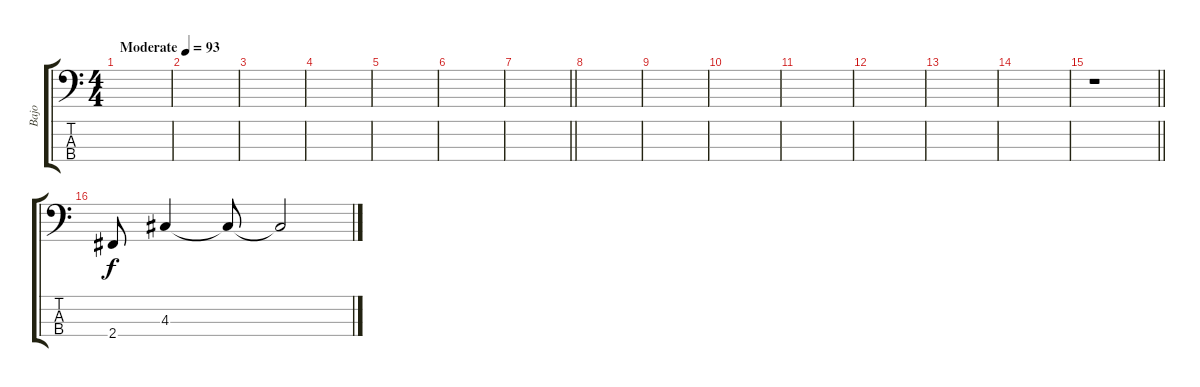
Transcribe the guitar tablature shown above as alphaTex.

\track ("Bajo" "Bajo") {instrument electricbassfinger}
\staff {score tabs}
\tuning (G2 D2 A1 E1) {hide}
\ts (4 4)
\tempo (93 "Moderate")
\clef f4
\ks c
|
|
|
|
|
|
\barLineRight lightlight
|
|
|
|
|
|
|
|
\barLineRight lightlight
r.1 |
2.4.8 4.3.4 4.3{t}.8 4.3{t}.2
